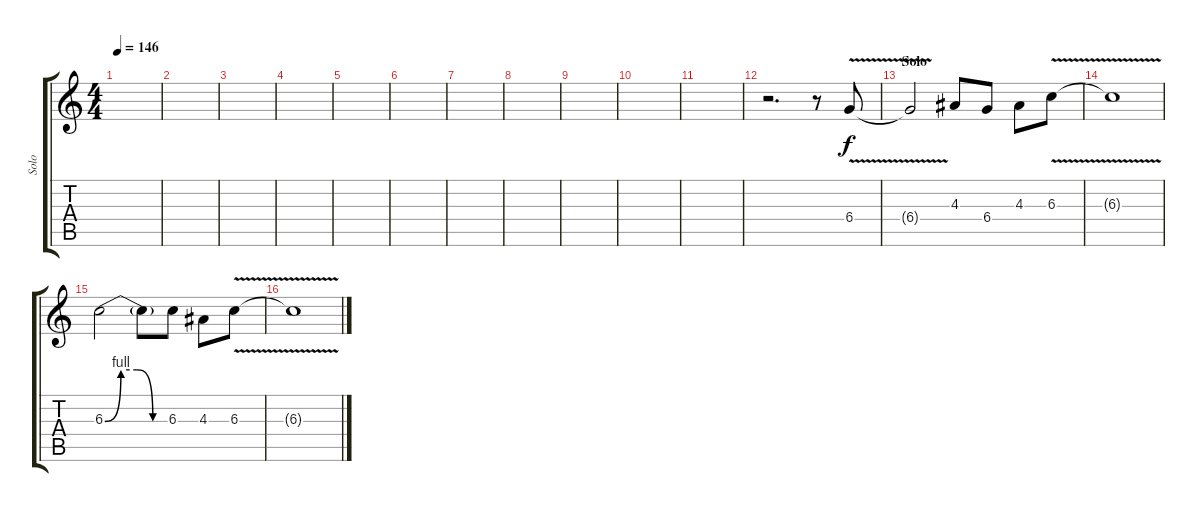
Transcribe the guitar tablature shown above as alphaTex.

\track ("Solo" "Solo") {instrument distortionguitar}
\staff {score tabs}
\tuning (Eb4 Bb3 Gb3 Db3 Ab2 Eb2) {hide}
\ts (4 4)
\tempo 146
\clef g2
\ks c
|
|
|
|
|
|
|
|
|
|
|
r.2{d} r.8 6.4{v}.8 |
\section ("" "Solo")
6.4{t}.2 4.3.8 6.4.8 4.3.8 6.3{v}.8 |
6.3{t}.1 |
6.3{be (custom 0 0 15 4 30 4 45 0 60 0)}.2 6.3{t}.8 6.3.8 4.3.8 6.3{v}.8 |
6.3{t}.1
